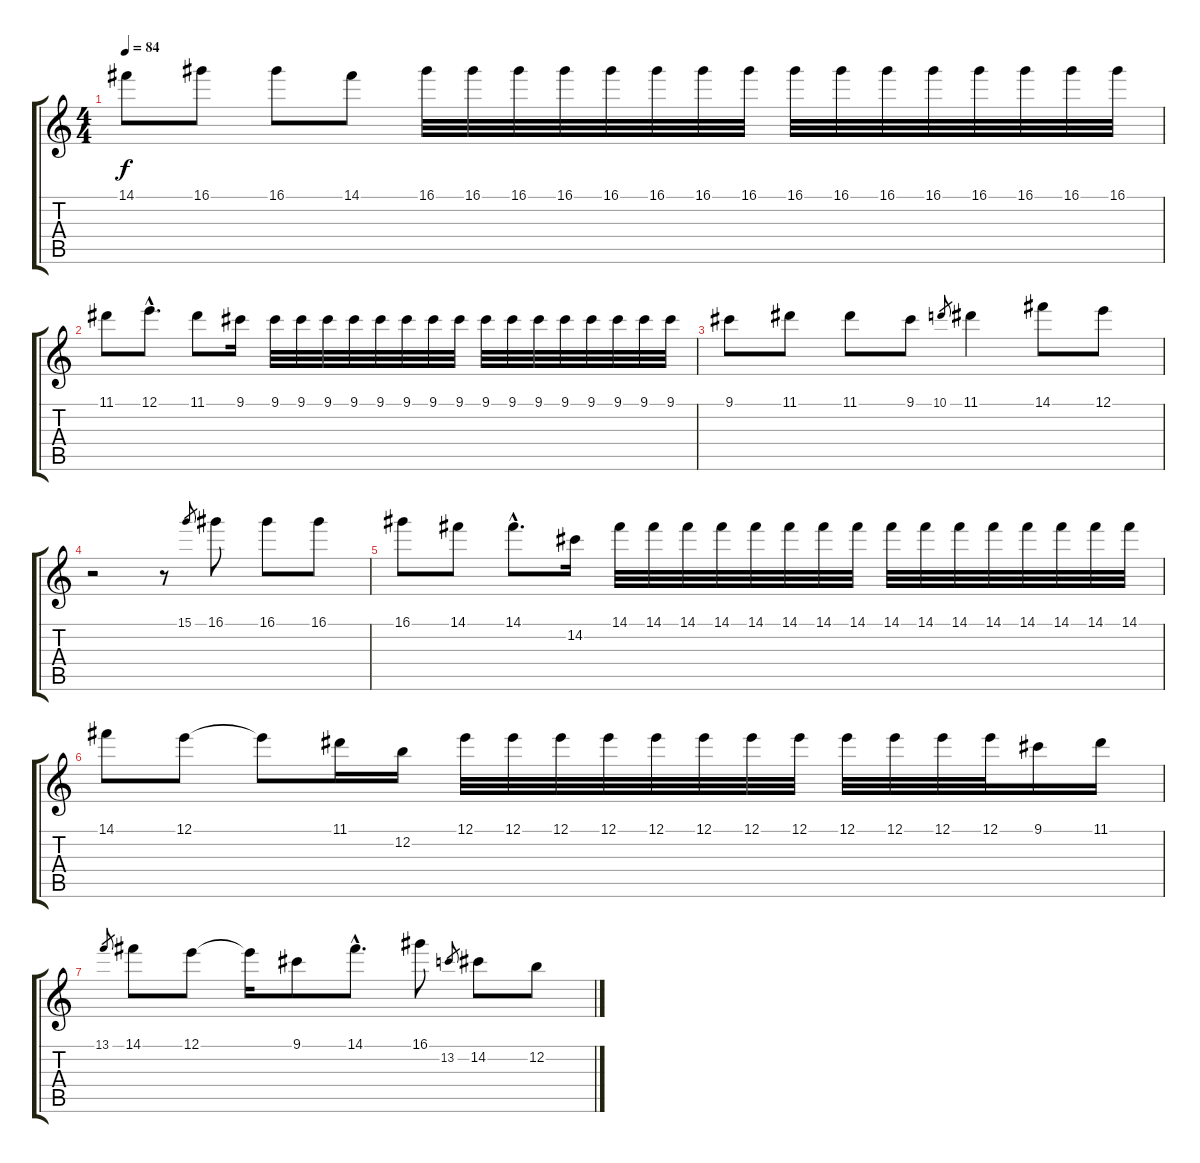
\track "" {instrument acousticguitarsteel}
\staff {score tabs}
\tuning (E4 B3 G3 D3 A2 E2) {hide}
\ts (4 4)
\tempo 84
\clef g2
\ks c
14.1.8{dy f} 16.1.8 16.1.8 14.1.8 16.1.32 16.1.32 16.1.32 16.1.32 16.1.32 16.1.32 16.1.32 16.1.32 16.1.32 16.1.32 16.1.32 16.1.32 16.1.32 16.1.32 16.1.32 16.1.32 |
11.1.8 12.1{hac}.8{d} 11.1.8 9.1.16 9.1.32 9.1.32 9.1.32 9.1.32 9.1.32 9.1.32 9.1.32 9.1.32 9.1.32 9.1.32 9.1.32 9.1.32 9.1.32 9.1.32 9.1.32 9.1.32 |
9.1.8 11.1.8 11.1.8 9.1.8 10.1.8{gr} 11.1.4 14.1.8 12.1.8 |
r.2 r.8 15.1.8{gr} 16.1.8 16.1.8 16.1.8 |
16.1.8 14.1.8 14.1{hac}.8{d} 14.2.16 14.1.32 14.1.32 14.1.32 14.1.32 14.1.32 14.1.32 14.1.32 14.1.32 14.1.32 14.1.32 14.1.32 14.1.32 14.1.32 14.1.32 14.1.32 14.1.32 |
14.1.8 12.1.8 12.1{t}.8 11.1.16 12.2.16 12.1.32 12.1.32 12.1.32 12.1.32 12.1.32 12.1.32 12.1.32 12.1.32 12.1.32 12.1.32 12.1.32 12.1.32 9.1.16 11.1.16 |
13.1.8{gr} 14.1.8 12.1.8 12.1{t}.16 9.1.8 14.1{hac}.8{d} 16.1.8 13.2.8{gr} 14.2.8 12.2.8
